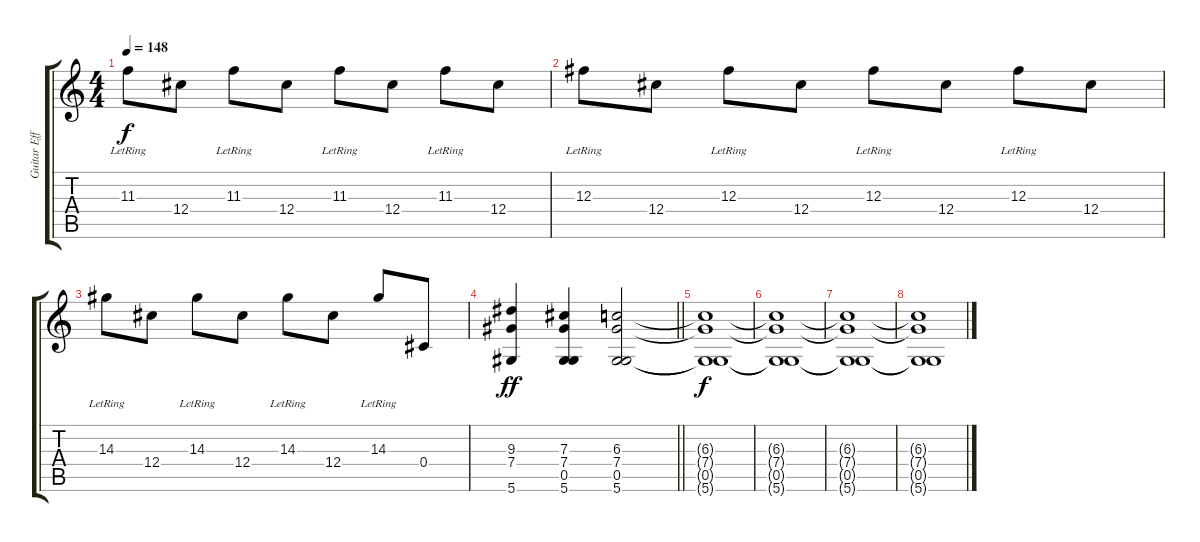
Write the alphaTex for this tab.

\track ("Guitar Effects" "Guitar Eff") {instrument overdrivenguitar}
\staff {score tabs}
\tuning (Eb4 Bb3 Gb3 Db3 Ab2 Eb2) {hide}
\ts (4 4)
\tempo 148
\clef g2
\ks c
11.3{lr}.8{dy f} 12.4.8 11.3{lr}.8 12.4.8 11.3{lr}.8 12.4.8 11.3{lr}.8 12.4.8 |
12.3{lr}.8 12.4.8 12.3{lr}.8 12.4.8 12.3{lr}.8 12.4.8 12.3{lr}.8 12.4.8 |
14.3{lr}.8 12.4.8 14.3{lr}.8 12.4.8 14.3{lr}.8 12.4.8 14.3{lr}.8 0.4.8 |
\barLineRight lightlight
(9.3 7.4 5.6).4{dy ff} (7.3 7.4 0.5 5.6).4 (6.3 7.4 0.5 5.6).2{volume 0} |
(6.3{t} 7.4{t} 0.5{t} 5.6{t}).1{dy f} |
(6.3{t} 7.4{t} 0.5{t} 5.6{t}).1 |
(6.3{t} 7.4{t} 0.5{t} 5.6{t}).1 |
(6.3{t} 7.4{t} 0.5{t} 5.6{t}).1
